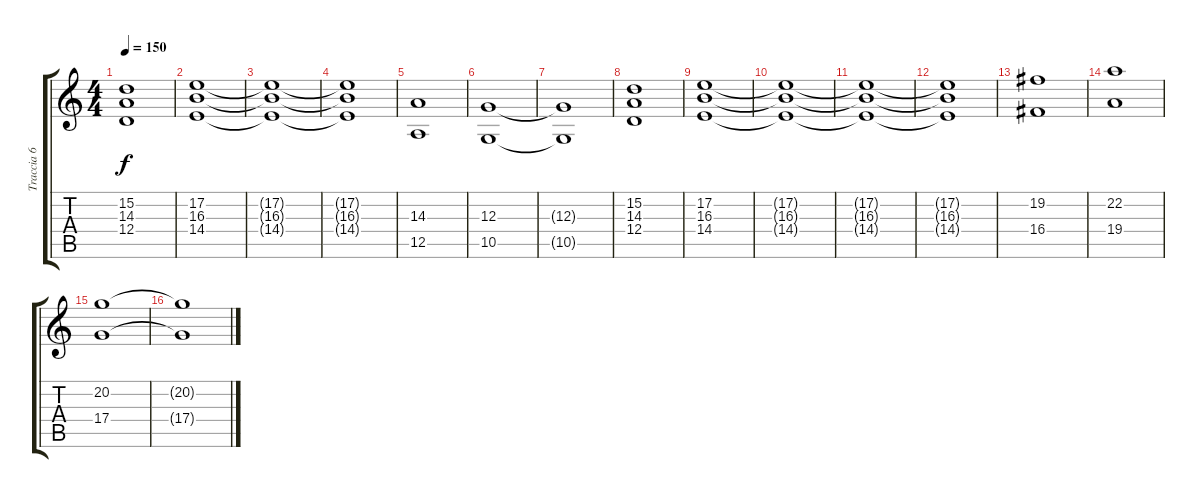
\track ("Traccia 6" "Traccia 6") {instrument tremolostrings}
\staff {score tabs}
\tuning (E4 B3 G3 D3 A2 D2) {hide}
\ts (4 4)
\tempo 150
\clef g2
\ks c
(15.2 14.3 12.4).1{dy f} |
(17.2 16.3 14.4).1 |
(17.2{t} 16.3{t} 14.4{t}).1 |
(17.2{t} 16.3{t} 14.4{t}).1 |
(14.3 12.5).1 |
(12.3 10.5).1 |
(12.3{t} 10.5{t}).1 |
(15.2 14.3 12.4).1 |
(17.2 16.3 14.4).1 |
(17.2{t} 16.3{t} 14.4{t}).1 |
(17.2{t} 16.3{t} 14.4{t}).1 |
(17.2{t} 16.3{t} 14.4{t}).1 |
(19.2 16.4).1 |
(22.2 19.4).1 |
(20.2 17.4).1 |
(20.2{t} 17.4{t}).1
